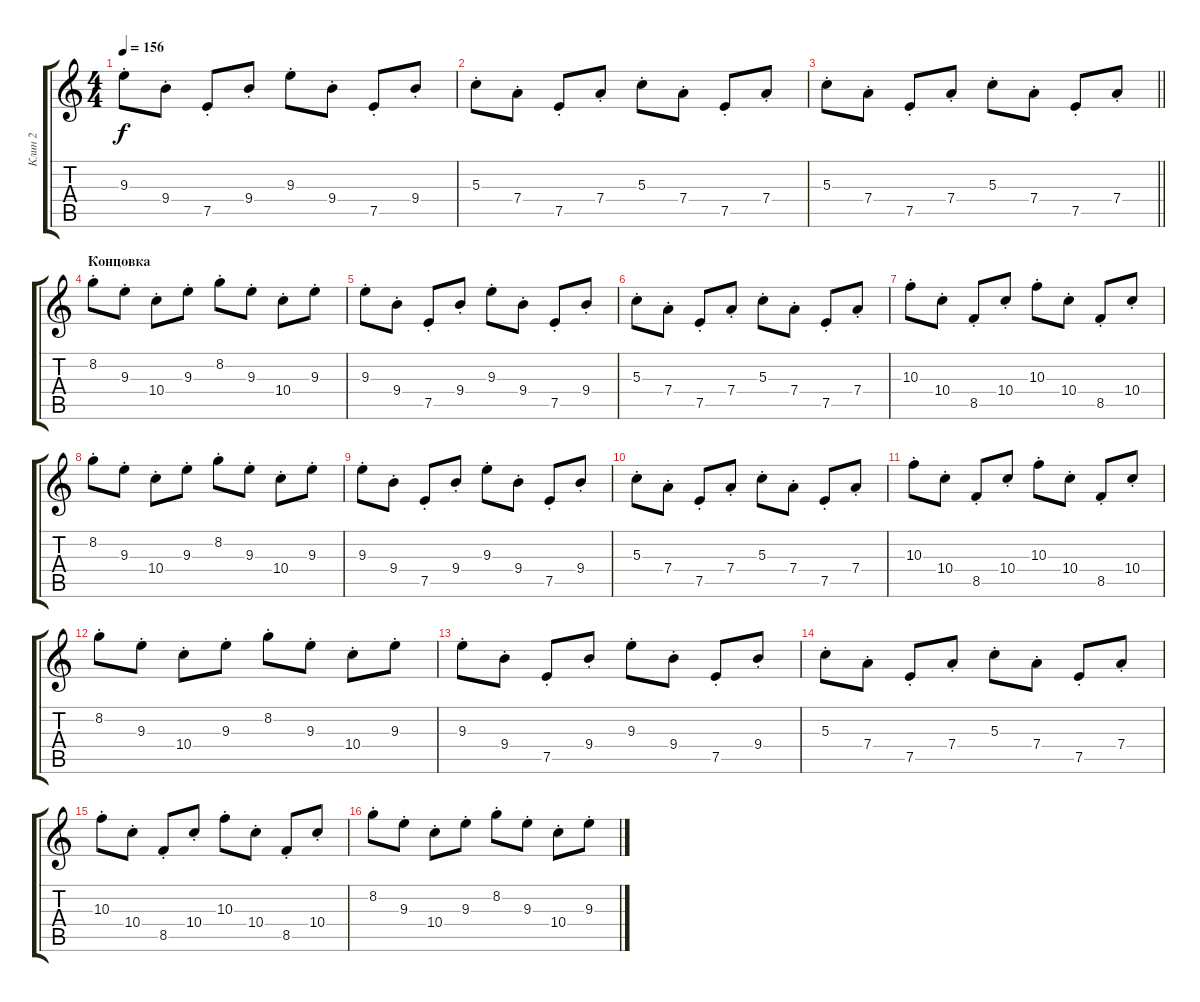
\track ("Клин 2" "Клин 2") {instrument electricguitarclean}
\staff {score tabs}
\tuning (E4 B3 G3 D3 A2 E2) {hide}
\ts (4 4)
\tempo 156
\clef g2
\ks c
9.3{st}.8{dy f} 9.4{st}.8 7.5{st}.8 9.4{st}.8 9.3{st}.8 9.4{st}.8 7.5{st}.8 9.4{st}.8 |
5.3{st}.8 7.4{st}.8 7.5{st}.8 7.4{st}.8 5.3{st}.8 7.4{st}.8 7.5{st}.8 7.4{st}.8 |
\barLineRight lightlight
5.3{st}.8 7.4{st}.8 7.5{st}.8 7.4{st}.8 5.3{st}.8 7.4{st}.8 7.5{st}.8 7.4{st}.8 |
\section ("" "Концовка")
8.2{st}.8 9.3{st}.8 10.4{st}.8 9.3{st}.8 8.2{st}.8 9.3{st}.8 10.4{st}.8 9.3{st}.8 |
9.3{st}.8 9.4{st}.8 7.5{st}.8 9.4{st}.8 9.3{st}.8 9.4{st}.8 7.5{st}.8 9.4{st}.8 |
5.3{st}.8 7.4{st}.8 7.5{st}.8 7.4{st}.8 5.3{st}.8 7.4{st}.8 7.5{st}.8 7.4{st}.8 |
10.3{st}.8 10.4{st}.8 8.5{st}.8 10.4{st}.8 10.3{st}.8 10.4{st}.8 8.5{st}.8 10.4{st}.8 |
8.2{st}.8 9.3{st}.8 10.4{st}.8 9.3{st}.8 8.2{st}.8 9.3{st}.8 10.4{st}.8 9.3{st}.8 |
9.3{st}.8 9.4{st}.8 7.5{st}.8 9.4{st}.8 9.3{st}.8 9.4{st}.8 7.5{st}.8 9.4{st}.8 |
5.3{st}.8 7.4{st}.8 7.5{st}.8 7.4{st}.8 5.3{st}.8 7.4{st}.8 7.5{st}.8 7.4{st}.8 |
10.3{st}.8 10.4{st}.8 8.5{st}.8 10.4{st}.8 10.3{st}.8 10.4{st}.8 8.5{st}.8 10.4{st}.8 |
8.2{st}.8 9.3{st}.8 10.4{st}.8 9.3{st}.8 8.2{st}.8 9.3{st}.8 10.4{st}.8 9.3{st}.8 |
9.3{st}.8 9.4{st}.8 7.5{st}.8 9.4{st}.8 9.3{st}.8 9.4{st}.8 7.5{st}.8 9.4{st}.8 |
5.3{st}.8 7.4{st}.8 7.5{st}.8 7.4{st}.8 5.3{st}.8 7.4{st}.8 7.5{st}.8 7.4{st}.8 |
10.3{st}.8 10.4{st}.8 8.5{st}.8 10.4{st}.8 10.3{st}.8 10.4{st}.8 8.5{st}.8 10.4{st}.8 |
8.2{st}.8 9.3{st}.8 10.4{st}.8 9.3{st}.8 8.2{st}.8 9.3{st}.8 10.4{st}.8 9.3{st}.8
